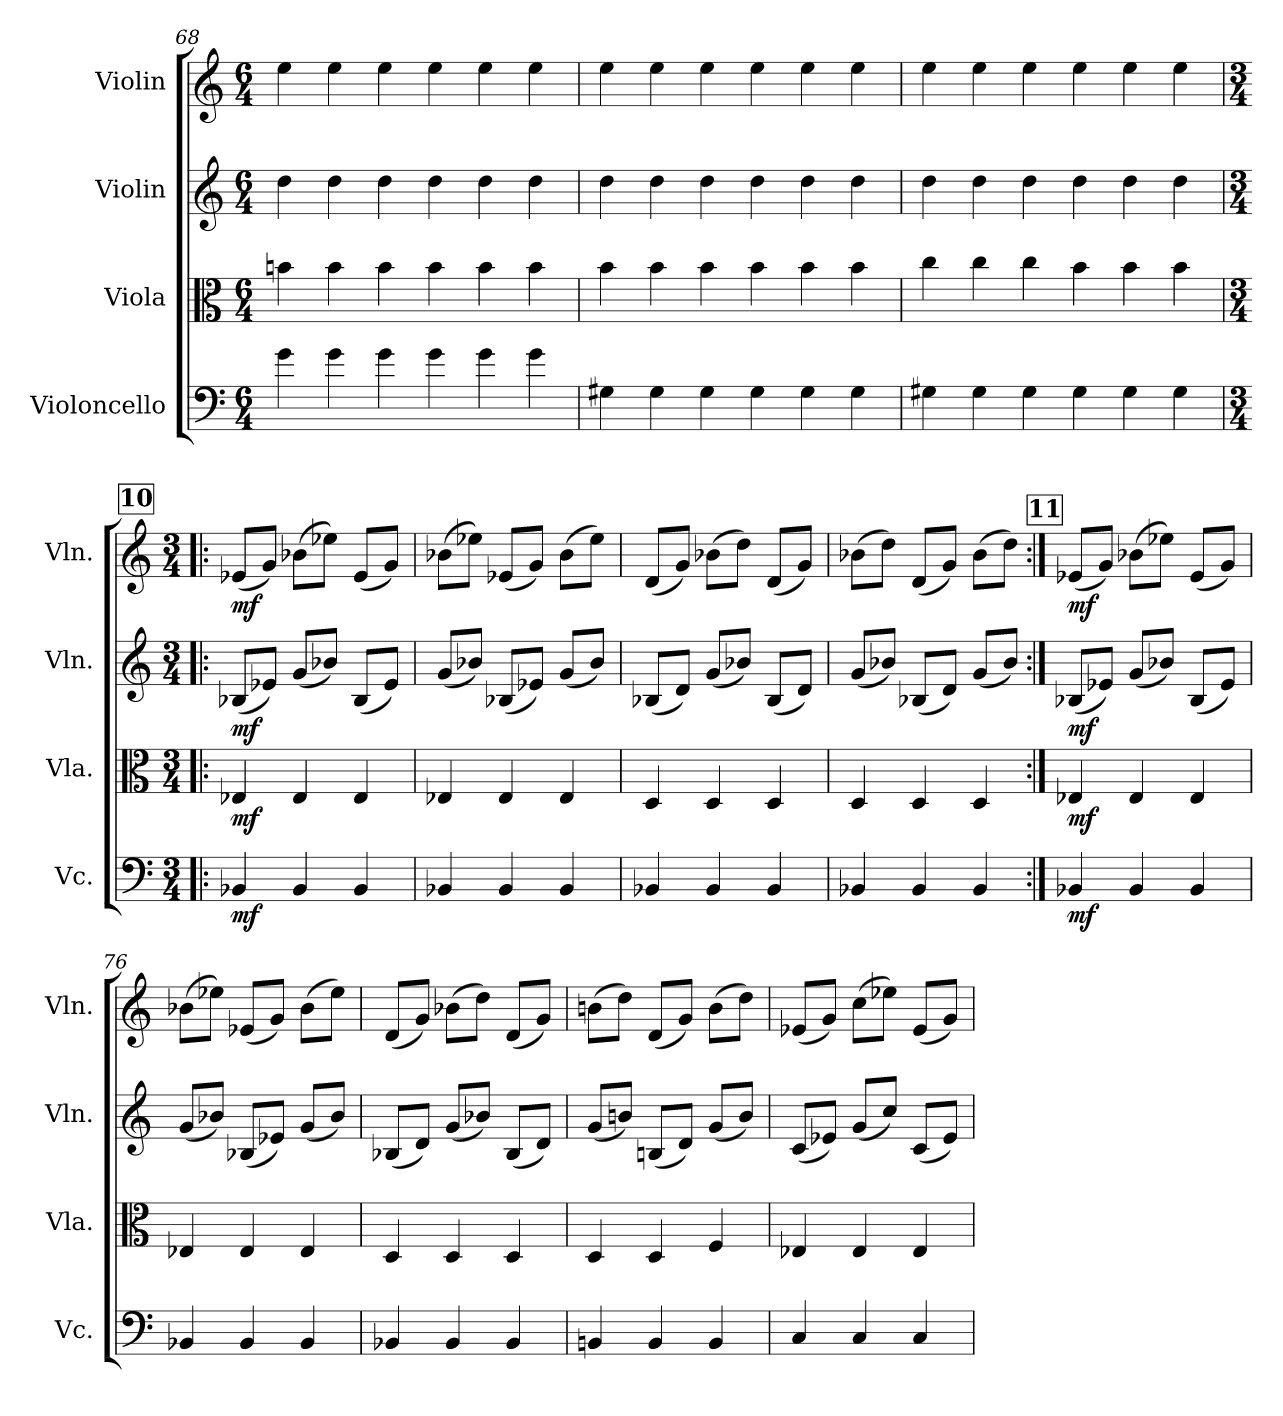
**kern	**dynam	**kern	**dynam	**kern	**dynam	**kern	**dynam
*part4	*part4	*part3	*part3	*part2	*part2	*part1	*part1
*staff4	*staff4	*staff3	*staff3	*staff2	*staff2	*staff1	*staff1
*I"Violoncello	*	*I"Viola	*	*I"Violin	*	*I"Violin	*
*I'Vc.	*	*I'Vla.	*	*I'Vln.	*	*I'Vln.	*
*clefF4	*	*clefC3	*	*clefG2	*	*clefG2	*
*k[]	*	*k[]	*	*k[]	*	*k[]	*
*M6/4	*	*M6/4	*	*M6/4	*	*M6/4	*
=68	=68	=68	=68	=68	=68	=68	=68
4g\	.	4bn\	.	4dd\	.	4ee\	.
4g\	.	4b\	.	4dd\	.	4ee\	.
4g\	.	4b\	.	4dd\	.	4ee\	.
4g\	.	4b\	.	4dd\	.	4ee\	.
4g\	.	4b\	.	4dd\	.	4ee\	.
4g\	.	4b\	.	4dd\	.	4ee\	.
=69	=69	=69	=69	=69	=69	=69	=69
4G#X\	.	4b\	.	4dd\	.	4ee\	.
4G#\	.	4b\	.	4dd\	.	4ee\	.
4G#\	.	4b\	.	4dd\	.	4ee\	.
4G#\	.	4b\	.	4dd\	.	4ee\	.
4G#\	.	4b\	.	4dd\	.	4ee\	.
4G#\	.	4b\	.	4dd\	.	4ee\	.
=70	=70	=70	=70	=70	=70	=70	=70
4G#X\	.	4cc\	.	4dd\	.	4ee\	.
4G#\	.	4cc\	.	4dd\	.	4ee\	.
4G#\	.	4cc\	.	4dd\	.	4ee\	.
4G#\	.	4b\	.	4dd\	.	4ee\	.
4G#\	.	4b\	.	4dd\	.	4ee\	.
4G#\	.	4b\	.	4dd\	.	4ee\	.
!!LO:LB:g=z
!!LO:REH:place=s1:a:B:fs=14:t=10
=71!|:	=71!|:	=71!|:	=71!|:	=71!|:	=71!|:	=71!|:	=71!|:
*M3/4	*	*M3/4	*	*M3/4	*	*M3/4	*
!	!LO:DY:b	!	!LO:DY:b	!	!LO:DY:b	!	!LO:DY:b
4BB-X/	mf	4E-X/	mf	(<8B-X/L	mf	(<8e-X/L	mf
.	.	.	.	8e-X/J)	.	8g/J)	.
4BB-/	.	4E-/	.	(<8g/L	.	(>8b-X\L	.
.	.	.	.	8b-X/J)	.	8ee-X\J)	.
4BB-/	.	4E-/	.	(<8B-/L	.	(<8e-/L	.
.	.	.	.	8e-/J)	.	8g/J)	.
=72	=72	=72	=72	=72	=72	=72	=72
4BB-X/	.	4E-X/	.	(<8g/L	.	(>8b-X\L	.
.	.	.	.	8b-X/J)	.	8ee-X\J)	.
4BB-/	.	4E-/	.	(<8B-X/L	.	(<8e-X/L	.
.	.	.	.	8e-X/J)	.	8g/J)	.
4BB-/	.	4E-/	.	(<8g/L	.	(>8b-\L	.
.	.	.	.	8b-/J)	.	8ee-\J)	.
=73	=73	=73	=73	=73	=73	=73	=73
4BB-X/	.	4D/	.	(<8B-X/L	.	(<8d/L	.
.	.	.	.	8d/J)	.	8g/J)	.
4BB-/	.	4D/	.	(<8g/L	.	(>8b-X\L	.
.	.	.	.	8b-X/J)	.	8dd\J)	.
4BB-/	.	4D/	.	(<8B-/L	.	(<8d/L	.
.	.	.	.	8d/J)	.	8g/J)	.
=74	=74	=74	=74	=74	=74	=74	=74
4BB-X/	.	4D/	.	(<8g/L	.	(>8b-X\L	.
.	.	.	.	8b-X/J)	.	8dd\J)	.
4BB-/	.	4D/	.	(<8B-X/L	.	(<8d/L	.
.	.	.	.	8d/J)	.	8g/J)	.
4BB-/	.	4D/	.	(<8g/L	.	(>8b-\L	.
.	.	.	.	8b-/J)	.	8dd\J)	.
!!LO:REH:place=s1:a:B:fs=14:t=11
=75:|!	=75:|!	=75:|!	=75:|!	=75:|!	=75:|!	=75:|!	=75:|!
!	!LO:DY:b	!	!LO:DY:b	!	!LO:DY:b	!	!LO:DY:b
4BB-X/	mf	4E-X/	mf	(<8B-X/L	mf	(<8e-X/L	mf
.	.	.	.	8e-X/J)	.	8g/J)	.
4BB-/	.	4E-/	.	(<8g/L	.	(>8b-X\L	.
.	.	.	.	8b-X/J)	.	8ee-X\J)	.
4BB-/	.	4E-/	.	(<8B-/L	.	(<8e-/L	.
.	.	.	.	8e-/J)	.	8g/J)	.
!!LO:LB:g=z
=76	=76	=76	=76	=76	=76	=76	=76
4BB-X/	.	4E-X/	.	(<8g/L	.	(>8b-X\L	.
.	.	.	.	8b-X/J)	.	8ee-X\J)	.
4BB-/	.	4E-/	.	(<8B-X/L	.	(<8e-X/L	.
.	.	.	.	8e-X/J)	.	8g/J)	.
4BB-/	.	4E-/	.	(<8g/L	.	(>8b-\L	.
.	.	.	.	8b-/J)	.	8ee-\J)	.
=77	=77	=77	=77	=77	=77	=77	=77
4BB-X/	.	4D/	.	(<8B-X/L	.	(<8d/L	.
.	.	.	.	8d/J)	.	8g/J)	.
4BB-/	.	4D/	.	(<8g/L	.	(>8b-X\L	.
.	.	.	.	8b-X/J)	.	8dd\J)	.
4BB-/	.	4D/	.	(<8B-/L	.	(<8d/L	.
.	.	.	.	8d/J)	.	8g/J)	.
=78	=78	=78	=78	=78	=78	=78	=78
4BBn/	.	4D/	.	(<8g/L	.	(>8bn\L	.
.	.	.	.	8bn/J)	.	8dd\J)	.
4BB/	.	4D/	.	(<8Bn/L	.	(<8d/L	.
.	.	.	.	8d/J)	.	8g/J)	.
4BB/	.	4F/	.	(<8g/L	.	(>8b\L	.
.	.	.	.	8b/J)	.	8dd\J)	.
=79	=79	=79	=79	=79	=79	=79	=79
4C/	.	4E-X/	.	(<8c/L	.	(<8e-X/L	.
.	.	.	.	8e-X/J)	.	8g/J)	.
4C/	.	4E-/	.	(<8g/L	.	(>8cc\L	.
.	.	.	.	8cc/J)	.	8ee-X\J)	.
4C/	.	4E-/	.	(<8c/L	.	(<8e-/L	.
.	.	.	.	8e-/J)	.	8g/J)	.
=	=	=	=	=	=	=	=
*-	*-	*-	*-	*-	*-	*-	*-
